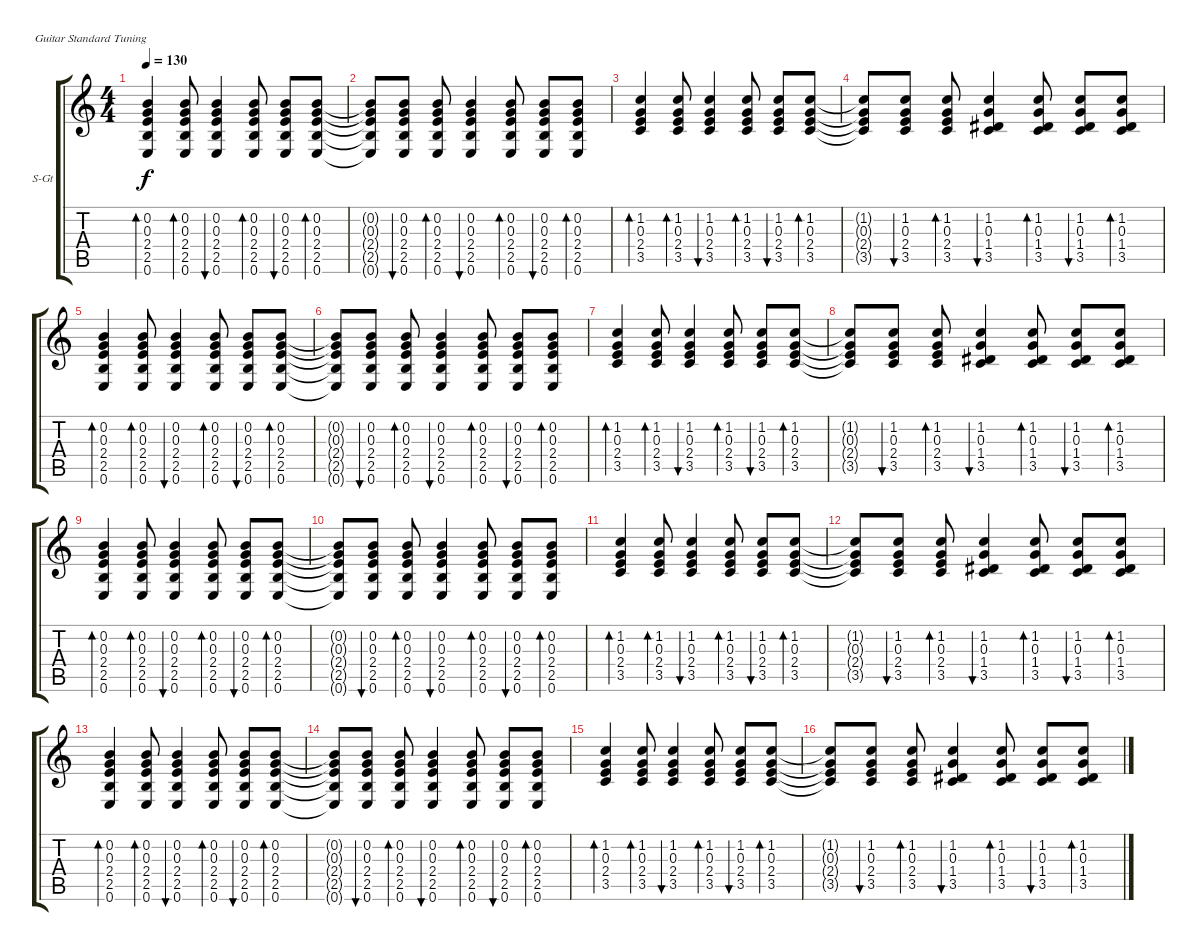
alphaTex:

\defaultSystemsLayout 4
\bracketExtendMode groupsimilarinstruments
\firstSystemTrackNameOrientation horizontal
\otherSystemsTrackNameOrientation horizontal
\track ("Rythm" "S-Gt") {instrument acousticguitarsteel}
\staff {score tabs}
\tuning (E4 B3 G3 D3 A2 E2)
\ts (4 4)
\tempo 130
\clef g2
\ks c
(0.6 2.5 2.4 0.3 0.2).4{bd 61 dy f} (0.6 2.5 2.4 0.3 0.2).8{bd 60} (0.6 2.5 2.4 0.3 0.2).4{bu 54} (0.6 2.5 2.4 0.3 0.2).8{bd 59} (0.6 2.5 2.4 0.3 0.2).8{bu 58} (0.6 2.5 2.4 0.3 0.2).8{bd 58} |
(0.6{t} 2.5{t} 2.4{t} 0.3{t} 0.2{t}).8 (0.6 2.5 2.4 0.3 0.2).8{bu 55} (0.6 2.5 2.4 0.3 0.2).8{bd 58} (0.6 2.5 2.4 0.3 0.2).4{bu 56} (0.6 2.5 2.4 0.3 0.2).8{bd 58} (0.6 2.5 2.4 0.3 0.2).8{bu 58} (0.6 2.5 2.4 0.3 0.2).8{bd 58} |
(3.5 2.4 0.3 1.2).4{bd 61} (3.5 2.4 0.3 1.2).8{bd 60} (3.5 2.4 0.3 1.2).4{bu 54} (3.5 2.4 0.3 1.2).8{bd 59} (3.5 2.4 0.3 1.2).8{bu 58} (3.5 2.4 0.3 1.2).8{bd 58} |
(3.5{t} 2.4{t} 0.3{t} 1.2{t}).8 (3.5 2.4 0.3 1.2).8{bu 55} (3.5 2.4 0.3 1.2).8{bd 58} (3.5 1.4 0.3 1.2).4{bu 56} (3.5 1.4 0.3 1.2).8{bd 58} (3.5 1.4 0.3 1.2).8{bu 58} (3.5 1.4 0.3 1.2).8{bd 58} |
(0.6 2.5 2.4 0.3 0.2).4{bd 61} (0.6 2.5 2.4 0.3 0.2).8{bd 60} (0.6 2.5 2.4 0.3 0.2).4{bu 54} (0.6 2.5 2.4 0.3 0.2).8{bd 59} (0.6 2.5 2.4 0.3 0.2).8{bu 58} (0.6 2.5 2.4 0.3 0.2).8{bd 58} |
(0.6{t} 2.5{t} 2.4{t} 0.3{t} 0.2{t}).8 (0.6 2.5 2.4 0.3 0.2).8{bu 55} (0.6 2.5 2.4 0.3 0.2).8{bd 58} (0.6 2.5 2.4 0.3 0.2).4{bu 56} (0.6 2.5 2.4 0.3 0.2).8{bd 58} (0.6 2.5 2.4 0.3 0.2).8{bu 58} (0.6 2.5 2.4 0.3 0.2).8{bd 58} |
(3.5 2.4 0.3 1.2).4{bd 61} (3.5 2.4 0.3 1.2).8{bd 60} (3.5 2.4 0.3 1.2).4{bu 54} (3.5 2.4 0.3 1.2).8{bd 59} (3.5 2.4 0.3 1.2).8{bu 58} (3.5 2.4 0.3 1.2).8{bd 58} |
(3.5{t} 2.4{t} 0.3{t} 1.2{t}).8 (3.5 2.4 0.3 1.2).8{bu 55} (3.5 2.4 0.3 1.2).8{bd 58} (3.5 1.4 0.3 1.2).4{bu 56} (3.5 1.4 0.3 1.2).8{bd 58} (3.5 1.4 0.3 1.2).8{bu 58} (3.5 1.4 0.3 1.2).8{bd 58} |
(0.6 2.5 2.4 0.3 0.2).4{bd 61} (0.6 2.5 2.4 0.3 0.2).8{bd 60} (0.6 2.5 2.4 0.3 0.2).4{bu 54} (0.6 2.5 2.4 0.3 0.2).8{bd 59} (0.6 2.5 2.4 0.3 0.2).8{bu 58} (0.6 2.5 2.4 0.3 0.2).8{bd 58} |
(0.6{t} 2.5{t} 2.4{t} 0.3{t} 0.2{t}).8 (0.6 2.5 2.4 0.3 0.2).8{bu 55} (0.6 2.5 2.4 0.3 0.2).8{bd 58} (0.6 2.5 2.4 0.3 0.2).4{bu 56} (0.6 2.5 2.4 0.3 0.2).8{bd 58} (0.6 2.5 2.4 0.3 0.2).8{bu 58} (0.6 2.5 2.4 0.3 0.2).8{bd 58} |
(3.5 2.4 0.3 1.2).4{bd 61} (3.5 2.4 0.3 1.2).8{bd 60} (3.5 2.4 0.3 1.2).4{bu 54} (3.5 2.4 0.3 1.2).8{bd 59} (3.5 2.4 0.3 1.2).8{bu 58} (3.5 2.4 0.3 1.2).8{bd 58} |
(3.5{t} 2.4{t} 0.3{t} 1.2{t}).8 (3.5 2.4 0.3 1.2).8{bu 55} (3.5 2.4 0.3 1.2).8{bd 58} (3.5 1.4 0.3 1.2).4{bu 56} (3.5 1.4 0.3 1.2).8{bd 58} (3.5 1.4 0.3 1.2).8{bu 58} (3.5 1.4 0.3 1.2).8{bd 58} |
(0.6 2.5 2.4 0.3 0.2).4{bd 61} (0.6 2.5 2.4 0.3 0.2).8{bd 60} (0.6 2.5 2.4 0.3 0.2).4{bu 54} (0.6 2.5 2.4 0.3 0.2).8{bd 59} (0.6 2.5 2.4 0.3 0.2).8{bu 58} (0.6 2.5 2.4 0.3 0.2).8{bd 58} |
(0.6{t} 2.5{t} 2.4{t} 0.3{t} 0.2{t}).8 (0.6 2.5 2.4 0.3 0.2).8{bu 55} (0.6 2.5 2.4 0.3 0.2).8{bd 58} (0.6 2.5 2.4 0.3 0.2).4{bu 56} (0.6 2.5 2.4 0.3 0.2).8{bd 58} (0.6 2.5 2.4 0.3 0.2).8{bu 58} (0.6 2.5 2.4 0.3 0.2).8{bd 58} |
(3.5 2.4 0.3 1.2).4{bd 61} (3.5 2.4 0.3 1.2).8{bd 60} (3.5 2.4 0.3 1.2).4{bu 54} (3.5 2.4 0.3 1.2).8{bd 59} (3.5 2.4 0.3 1.2).8{bu 58} (3.5 2.4 0.3 1.2).8{bd 58} |
(3.5{t} 2.4{t} 0.3{t} 1.2{t}).8 (3.5 2.4 0.3 1.2).8{bu 55} (3.5 2.4 0.3 1.2).8{bd 58} (3.5 1.4 0.3 1.2).4{bu 56} (3.5 1.4 0.3 1.2).8{bd 58} (3.5 1.4 0.3 1.2).8{bu 58} (3.5 1.4 0.3 1.2).8{bd 58}
